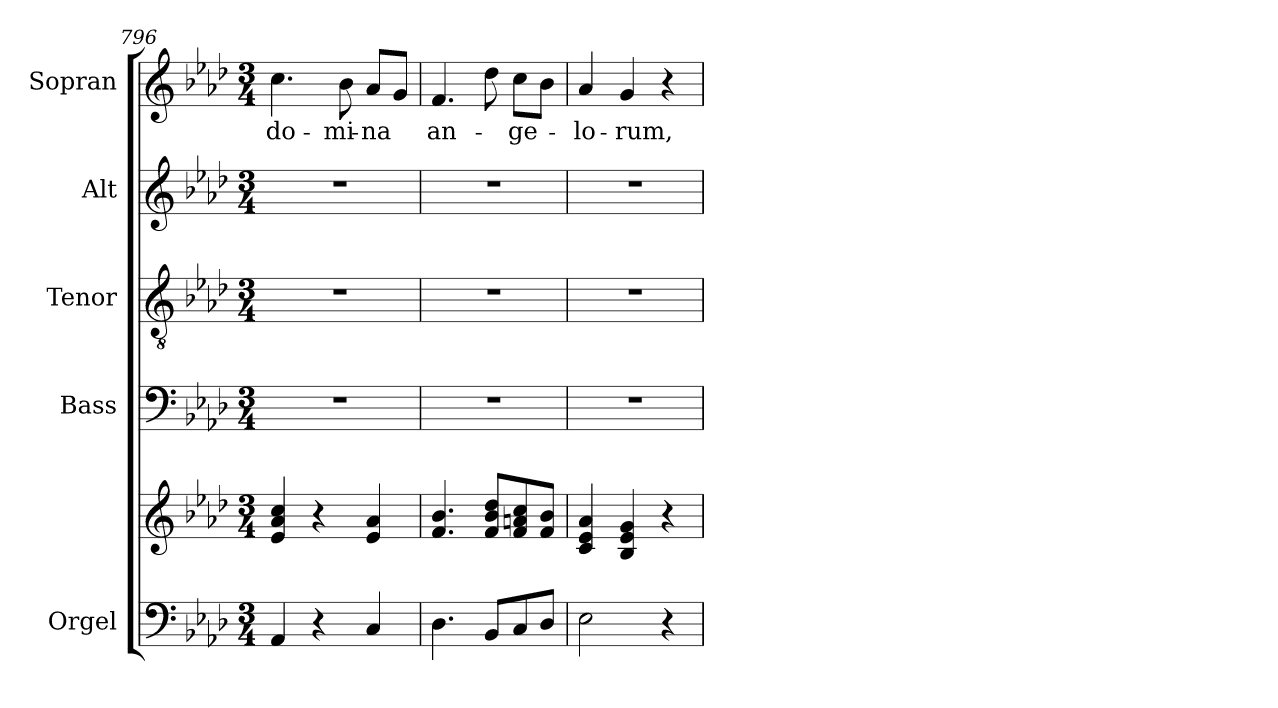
**kern	**kern	**kern	**kern	**kern	**kern	**text
*part5	*part5	*part4	*part3	*part2	*part1	*part1
*staff6	*staff5	*staff4	*staff3	*staff2	*staff1	*staff1
*I"Orgel	*	*I"Bass	*I"Tenor	*I"Alt	*I"Sopran	*
*I'Org.	*	*I'B.	*I'T.	*I'A.	*I'S.	*
*clefF4	*clefG2	*clefF4	*clefGv2	*clefG2	*clefG2	*
*k[b-e-a-d-]	*k[b-e-a-d-]	*k[b-e-a-d-]	*k[b-e-a-d-]	*k[b-e-a-d-]	*k[b-e-a-d-]	*
*A-:	*A-:	*A-:	*A-:	*A-:	*A-:	*
*M3/4	*M3/4	*M3/4	*M3/4	*M3/4	*M3/4	*
=796	=796	=796	=796	=796	=796	=796
!	!	!	!	!	!	!LO:LY:b
4AA-/	4e-/ 4a-/ 4cc/	2.r	2.r	2.r	4.cc\	do-
4r	4r	.	.	.	.	.
!	!	!	!	!	!	!LO:LY:b
.	.	.	.	.	8b-\	-mi-
!	!	!	!	!	!	!LO:LY:b
4C/	4e-/ 4a-/	.	.	.	8a-/L	-na
.	.	.	.	.	8g/J	.
=797	=797	=797	=797	=797	=797	=797
!	!	!	!	!	!	!LO:LY:b
4.D-\	4.f/ 4.b-/	2.r	2.r	2.r	4.f/	an-
8BB-/L	8f/ 8b-/ 8dd-/L	.	.	.	8dd-\	.
!	!	!	!	!	!	!LO:LY:b
8C/	8f/ 8an/ 8cc/	.	.	.	8cc\L	-ge-
8D-/J	8f/ 8b-/J	.	.	.	8b-\J	.
=798	=798	=798	=798	=798	=798	=798
!	!	!	!	!	!	!LO:LY:b
2E-\	4c/ 4e-/ 4a-/	2.r	2.r	2.r	4a-/	-lo-
!	!	!	!	!	!	!LO:LY:b
.	4B-/ 4e-/ 4g/	.	.	.	4g/	-rum,
4r	4r	.	.	.	4r	.
=	=	=	=	=	=	=
*-	*-	*-	*-	*-	*-	*-
